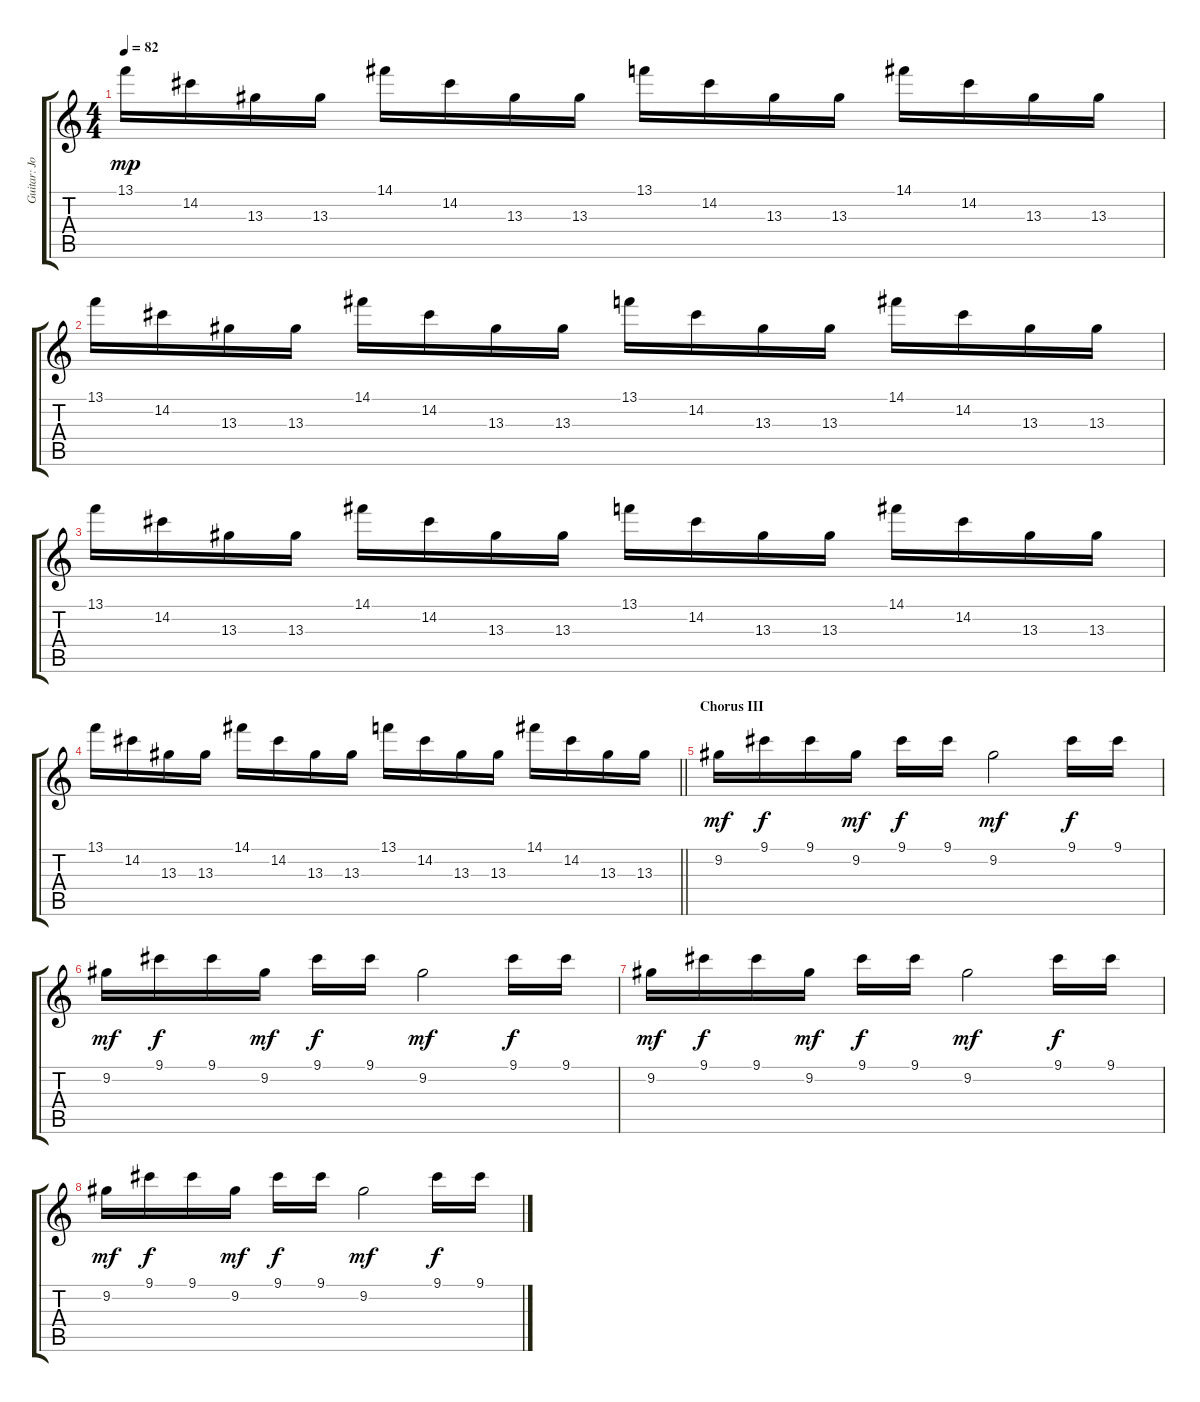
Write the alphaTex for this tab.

\track ("Guitar: Jonas" "Guitar: Jo") {instrument electricguitarjazz}
\staff {score tabs}
\tuning (E4 B3 G3 D3 A2 E2) {hide}
\ts (4 4)
\tempo 82
\clef g2
\ks c
13.1.16{dy mp} 14.2.16 13.3.16 13.3.16 14.1.16 14.2.16 13.3.16 13.3.16 13.1.16 14.2.16 13.3.16 13.3.16 14.1.16 14.2.16 13.3.16 13.3.16 |
13.1.16 14.2.16 13.3.16 13.3.16 14.1.16 14.2.16 13.3.16 13.3.16 13.1.16 14.2.16 13.3.16 13.3.16 14.1.16 14.2.16 13.3.16 13.3.16 |
13.1.16 14.2.16 13.3.16 13.3.16 14.1.16 14.2.16 13.3.16 13.3.16 13.1.16 14.2.16 13.3.16 13.3.16 14.1.16 14.2.16 13.3.16 13.3.16 |
\barLineRight lightlight
13.1.16 14.2.16 13.3.16 13.3.16 14.1.16 14.2.16 13.3.16 13.3.16 13.1.16 14.2.16 13.3.16 13.3.16 14.1.16 14.2.16 13.3.16 13.3.16 |
\section ("" "Chorus III")
9.2.16{dy mf} 9.1.16{dy f} 9.1.16 9.2.16{dy mf} 9.1.16{dy f} 9.1.16 9.2.2{dy mf} 9.1.16{dy f} 9.1.16 |
9.2.16{dy mf} 9.1.16{dy f} 9.1.16 9.2.16{dy mf} 9.1.16{dy f} 9.1.16 9.2.2{dy mf} 9.1.16{dy f} 9.1.16 |
9.2.16{dy mf} 9.1.16{dy f} 9.1.16 9.2.16{dy mf} 9.1.16{dy f} 9.1.16 9.2.2{dy mf} 9.1.16{dy f} 9.1.16 |
9.2.16{dy mf} 9.1.16{dy f} 9.1.16 9.2.16{dy mf} 9.1.16{dy f} 9.1.16 9.2.2{dy mf} 9.1.16{dy f} 9.1.16
